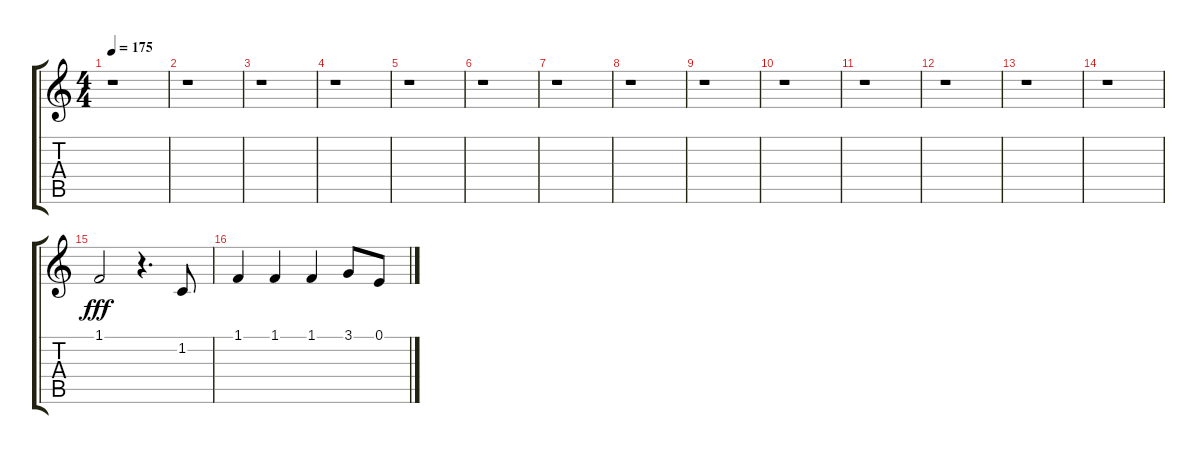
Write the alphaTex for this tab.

\track "" {instrument lead2sawtooth}
\staff {score tabs}
\tuning (E4 B3 G3 D3 A2 E2) {hide}
\ts (4 4)
\tempo 175
\clef g2
\ks c
r.1{dy fff} |
r.1 |
r.1 |
r.1 |
r.1 |
r.1 |
r.1 |
r.1 |
r.1 |
r.1 |
r.1 |
r.1 |
r.1 |
r.1 |
1.1.2 r.4{d} 1.2.8 |
1.1.4 1.1.4 1.1.4 3.1.8 0.1.8
